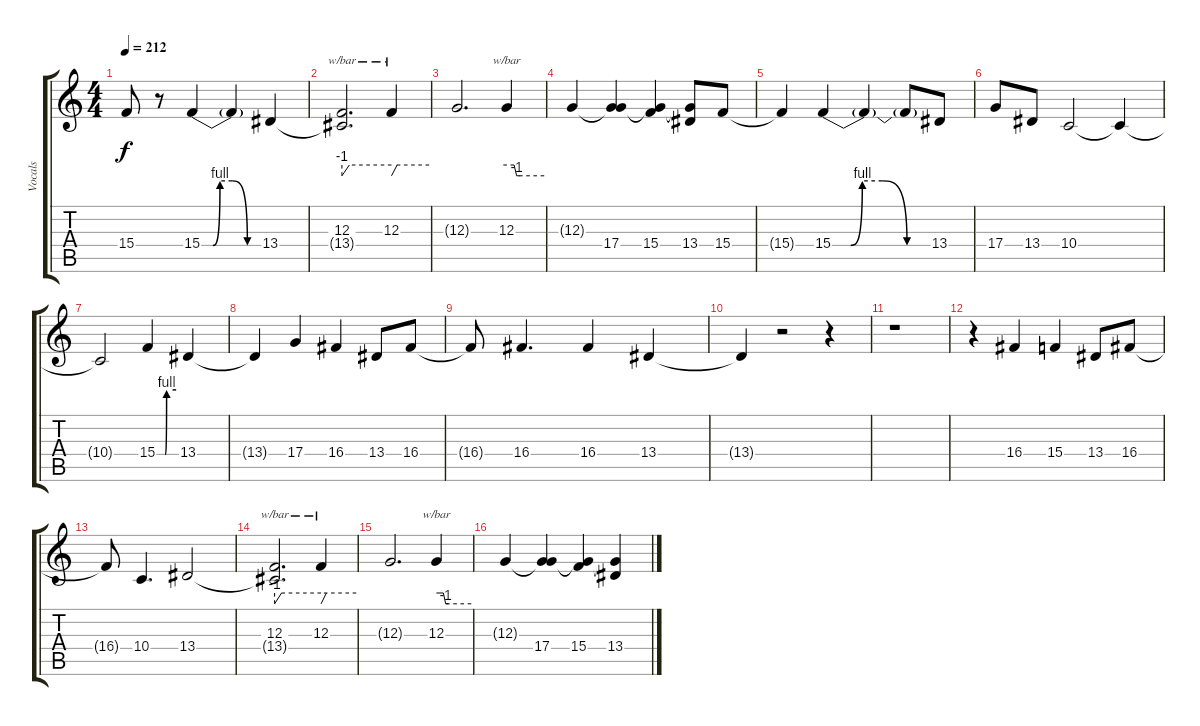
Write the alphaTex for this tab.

\track ("Vocals" "Vocals") {instrument viola}
\staff {score tabs}
\tuning (E4 B3 G3 D3 A2 E2) {hide}
\ts (4 4)
\tempo 212
\clef g2
\ks c
15.4.8{dy f} r.8 15.4{be (custom 0 0 11 0 18 4 30 4 45 0 60 0)}.4 15.4{t}.4 13.4.4 |
(12.3 13.4{t}).2{d tbe (custom default 0 -4 9 0 60 0)} 12.3.4{tbe (custom default 0 -4 9 0 60 0)} |
12.3{t}.2{d} 12.3.4{tbe (custom default 0 0 12 0 16 -4 21 -4 60 -4)} |
12.3{t}.4 (12.3{t} 17.4).4 (12.3{t} 15.4).4 (12.3{t} 13.4).8 15.4.8 |
15.4{t}.4 15.4{be (custom 0 0 11 0 18 4 30 4 45 0 60 0)}.4 15.4{t}.4 15.4{t}.8 13.4.8 |
17.4.8 13.4.8 10.4.2 10.4{t}.4 |
10.4{t}.2 15.4{be (custom 0 0 25 0 30 4 60 4)}.4 13.4.4 |
13.4{t}.4 17.4.4 16.4.4 13.4.8 16.4.8 |
16.4{t}.8 16.4.4{d} 16.4.4 13.4.4 |
13.4{t}.4 r.2 r.4 |
r.1 |
r.4 16.4.4 15.4.4 13.4.8 16.4.8 |
16.4{t}.8 10.4.4{d} 13.4.2 |
(12.3 13.4{t}).2{d tbe (custom default 0 -4 9 0 60 0)} 12.3.4{tbe (custom default 0 -4 9 0 60 0)} |
12.3{t}.2{d} 12.3.4{tbe (custom default 0 0 12 0 16 -4 21 -4 60 -4)} |
12.3{t}.4 (12.3{t} 17.4).4 (12.3{t} 15.4).4 (12.3{t} 13.4).4
